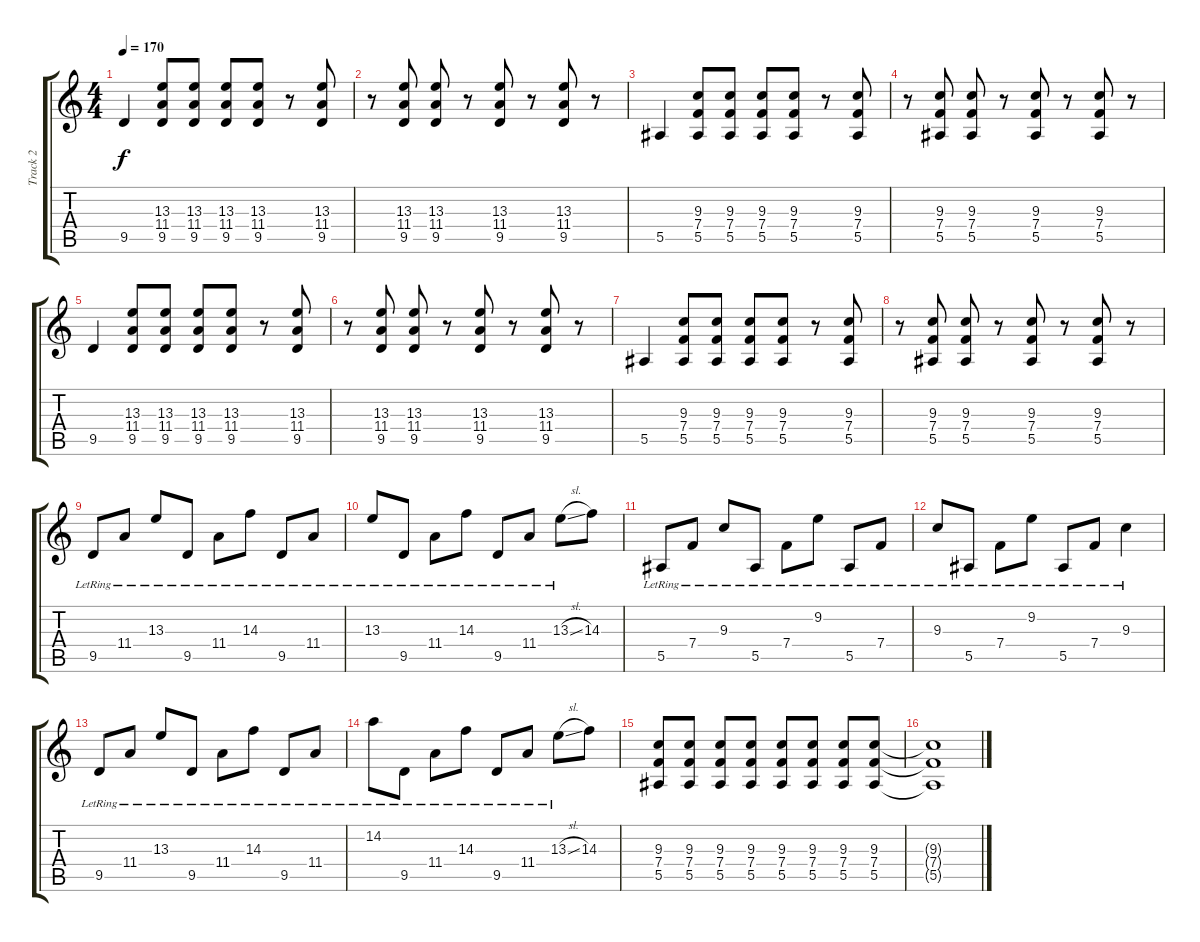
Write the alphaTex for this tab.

\track ("Track 2" "Track 2") {instrument electricguitarclean}
\staff {score tabs}
\tuning (C4 G3 Eb3 Bb2 F2 C2) {hide}
\ts (4 4)
\tempo 170
\clef g2
\ks c
9.5.4{dy f} (13.3 11.4 9.5).8 (13.3 11.4 9.5).8 (13.3 11.4 9.5).8 (13.3 11.4 9.5).8 r.8 (13.3 11.4 9.5).8 |
r.8 (13.3 11.4 9.5).8 (13.3 11.4 9.5).8 r.8 (13.3 11.4 9.5).8 r.8 (13.3 11.4 9.5).8 r.8 |
5.5.4 (9.3 7.4 5.5).8 (9.3 7.4 5.5).8 (9.3 7.4 5.5).8 (9.3 7.4 5.5).8 r.8 (9.3 7.4 5.5).8 |
r.8 (9.3 7.4 5.5).8 (9.3 7.4 5.5).8 r.8 (9.3 7.4 5.5).8 r.8 (9.3 7.4 5.5).8 r.8 |
9.5.4 (13.3 11.4 9.5).8 (13.3 11.4 9.5).8 (13.3 11.4 9.5).8 (13.3 11.4 9.5).8 r.8 (13.3 11.4 9.5).8 |
r.8 (13.3 11.4 9.5).8 (13.3 11.4 9.5).8 r.8 (13.3 11.4 9.5).8 r.8 (13.3 11.4 9.5).8 r.8 |
5.5.4 (9.3 7.4 5.5).8 (9.3 7.4 5.5).8 (9.3 7.4 5.5).8 (9.3 7.4 5.5).8 r.8 (9.3 7.4 5.5).8 |
r.8 (9.3 7.4 5.5).8 (9.3 7.4 5.5).8 r.8 (9.3 7.4 5.5).8 r.8 (9.3 7.4 5.5).8 r.8 |
9.5{lr}.8 11.4{lr}.8 13.3{lr}.8 9.5{lr}.8 11.4{lr}.8 14.3{lr}.8 9.5{lr}.8 11.4{lr}.8 |
13.3{lr}.8 9.5{lr}.8 11.4{lr}.8 14.3{lr}.8 9.5{lr}.8 11.4{lr}.8 13.3{sl lr}.8 14.3.8 |
5.5{lr}.8 7.4{lr}.8 9.3{lr}.8 5.5{lr}.8 7.4{lr}.8 9.2{lr}.8 5.5{lr}.8 7.4{lr}.8 |
9.3{lr}.8 5.5{lr}.8 7.4{lr}.8 9.2{lr}.8 5.5{lr}.8 7.4{lr}.8 9.3{lr}.4 |
9.5{lr}.8 11.4{lr}.8 13.3{lr}.8 9.5{lr}.8 11.4{lr}.8 14.3{lr}.8 9.5{lr}.8 11.4{lr}.8 |
14.2{lr}.8 9.5{lr}.8 11.4{lr}.8 14.3{lr}.8 9.5{lr}.8 11.4{lr}.8 13.3{sl lr}.8 14.3.8 |
(9.3 7.4 5.5).8 (9.3 7.4 5.5).8 (9.3 7.4 5.5).8 (9.3 7.4 5.5).8 (9.3 7.4 5.5).8 (9.3 7.4 5.5).8 (9.3 7.4 5.5).8 (9.3 7.4 5.5).8 |
(9.3{t} 7.4{t} 5.5{t}).1
